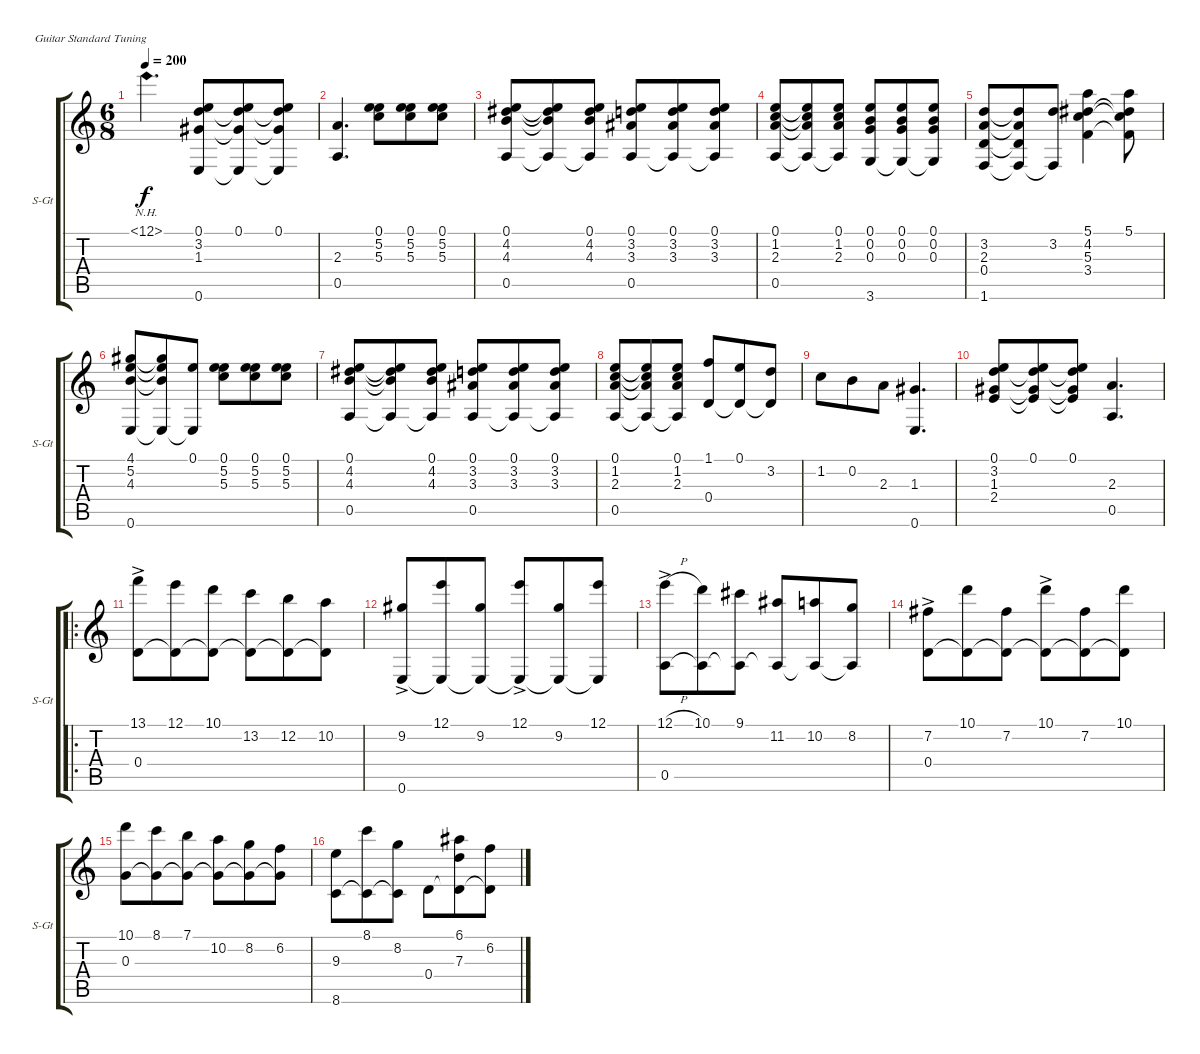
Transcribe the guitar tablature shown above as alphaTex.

\bracketExtendMode groupsimilarinstruments
\useSystemSignSeparator
\singleTrackTrackNamePolicy allsystems
\multiTrackTrackNamePolicy allsystems
\firstSystemTrackNameOrientation horizontal
\otherSystemsTrackNameOrientation horizontal
\track ("Äîðîæêà 1" "S-Gt") {instrument acousticguitarsteel}
\staff {score tabs}
\tuning (E4 B3 G3 D3 A2 E2)
\ts (6 8)
\tempo 200
\clef g2
\ks c
12.1{nh}.4{d dy f} (0.1 3.2 1.3 0.6).8 (0.1 3.2{t} 1.3{t} 0.6{t}).8 (0.1 3.2{t} 1.3{t} 0.6{t}).8 |
(2.3 0.5).4{d} (0.1 5.2 5.3).8 (0.1 5.2 5.3).8 (0.1 5.2 5.3).8 |
(0.1 4.2 4.3 0.5).8 (0.1{t} 4.2{t} 4.3{t} 0.5{t}).8 (0.1 4.2 4.3 0.5{t}).8 (0.1 3.2 3.3 0.5).8 (0.1 3.2 3.3 0.5{t}).8 (0.1 3.2 3.3 0.5{t}).8 |
(0.1 1.2 2.3 0.5).8 (0.1{t} 1.2{t} 2.3{t} 0.5{t}).8 (0.1 1.2 2.3 0.5{t}).8 (0.1 0.2 0.3 3.6).8 (0.1 0.2 0.3 3.6{t}).8 (0.1 0.2 0.3 3.6{t}).8 |
(3.2 2.3 0.4 1.6).8 (3.2{t} 2.3{t} 0.4{t} 1.6{t}).8 (3.2 1.6{t}).8 (5.1 4.2 5.3 3.4).4 (5.1 4.2{t} 5.3{t} 3.4{t}).8 |
(4.1 5.2 4.3 0.6).8 (4.1{t} 5.2{t} 4.3{t} 0.6{t}).8 (0.1 0.6{t}).8 (0.1 5.2 5.3).8 (0.1 5.2 5.3).8 (0.1 5.2 5.3).8 |
(0.1 4.2 4.3 0.5).8 (0.1{t} 4.2{t} 4.3{t} 0.5{t}).8 (0.1 4.2 4.3 0.5{t}).8 (0.1 3.2 3.3 0.5).8 (0.1 3.2 3.3 0.5{t}).8 (0.1 3.2 3.3 0.5{t}).8 |
(0.1 1.2 2.3 0.5).8 (0.1{t} 1.2{t} 2.3{t} 0.5{t}).8 (0.1 1.2 2.3 0.5{t}).8 (1.1 0.4).8 (0.1 0.4{t}).8 (3.2 0.4{t}).8 |
1.2.8 0.2.8 2.3.8 (1.3 0.6).4{d} |
(0.1 3.2 1.3 2.4).8 (0.1 3.2{t} 1.3{t} 2.4{t}).8 (0.1 3.2{t} 1.3{t} 2.4{t}).8 (2.3 0.5).4{d} |
\ro
(13.1{ac} 0.4).8 (12.1 0.4{t}).8 (10.1 0.4{t}).8 (13.2 0.4{t}).8 (12.2 0.4{t}).8 (10.2 0.4{t}).8 |
(9.2{ac} 0.6).8 (12.1 0.6{t}).8 (9.2 0.6{t}).8 (12.1{ac} 0.6{t}).8 (9.2 0.6{t}).8 (12.1 0.6{t}).8 |
(12.1{h ac} 0.5).8 (10.1 0.5{t}).8 (9.1 0.5{t}).8 (11.2 0.5{t}).8 (10.2 0.5{t}).8 (8.2 0.5{t}).8 |
(7.2{ac} 0.4).8 (10.1 0.4{t}).8 (7.2 0.4{t}).8 (10.1{ac} 0.4{t}).8 (7.2 0.4{t}).8 (10.1 0.4{t}).8 |
(10.1 0.3).8 (8.1 0.3{t}).8 (7.1 0.3{t}).8 (10.2 0.3{t}).8 (8.2 0.3{t}).8 (6.2 0.3{t}).8 |
(9.3 8.6).8 (8.1 8.6{t}).8 (8.2 8.6{t}).8 0.4.8 (6.1 7.3 0.4{t}).8 (6.2 0.4{t}).8
